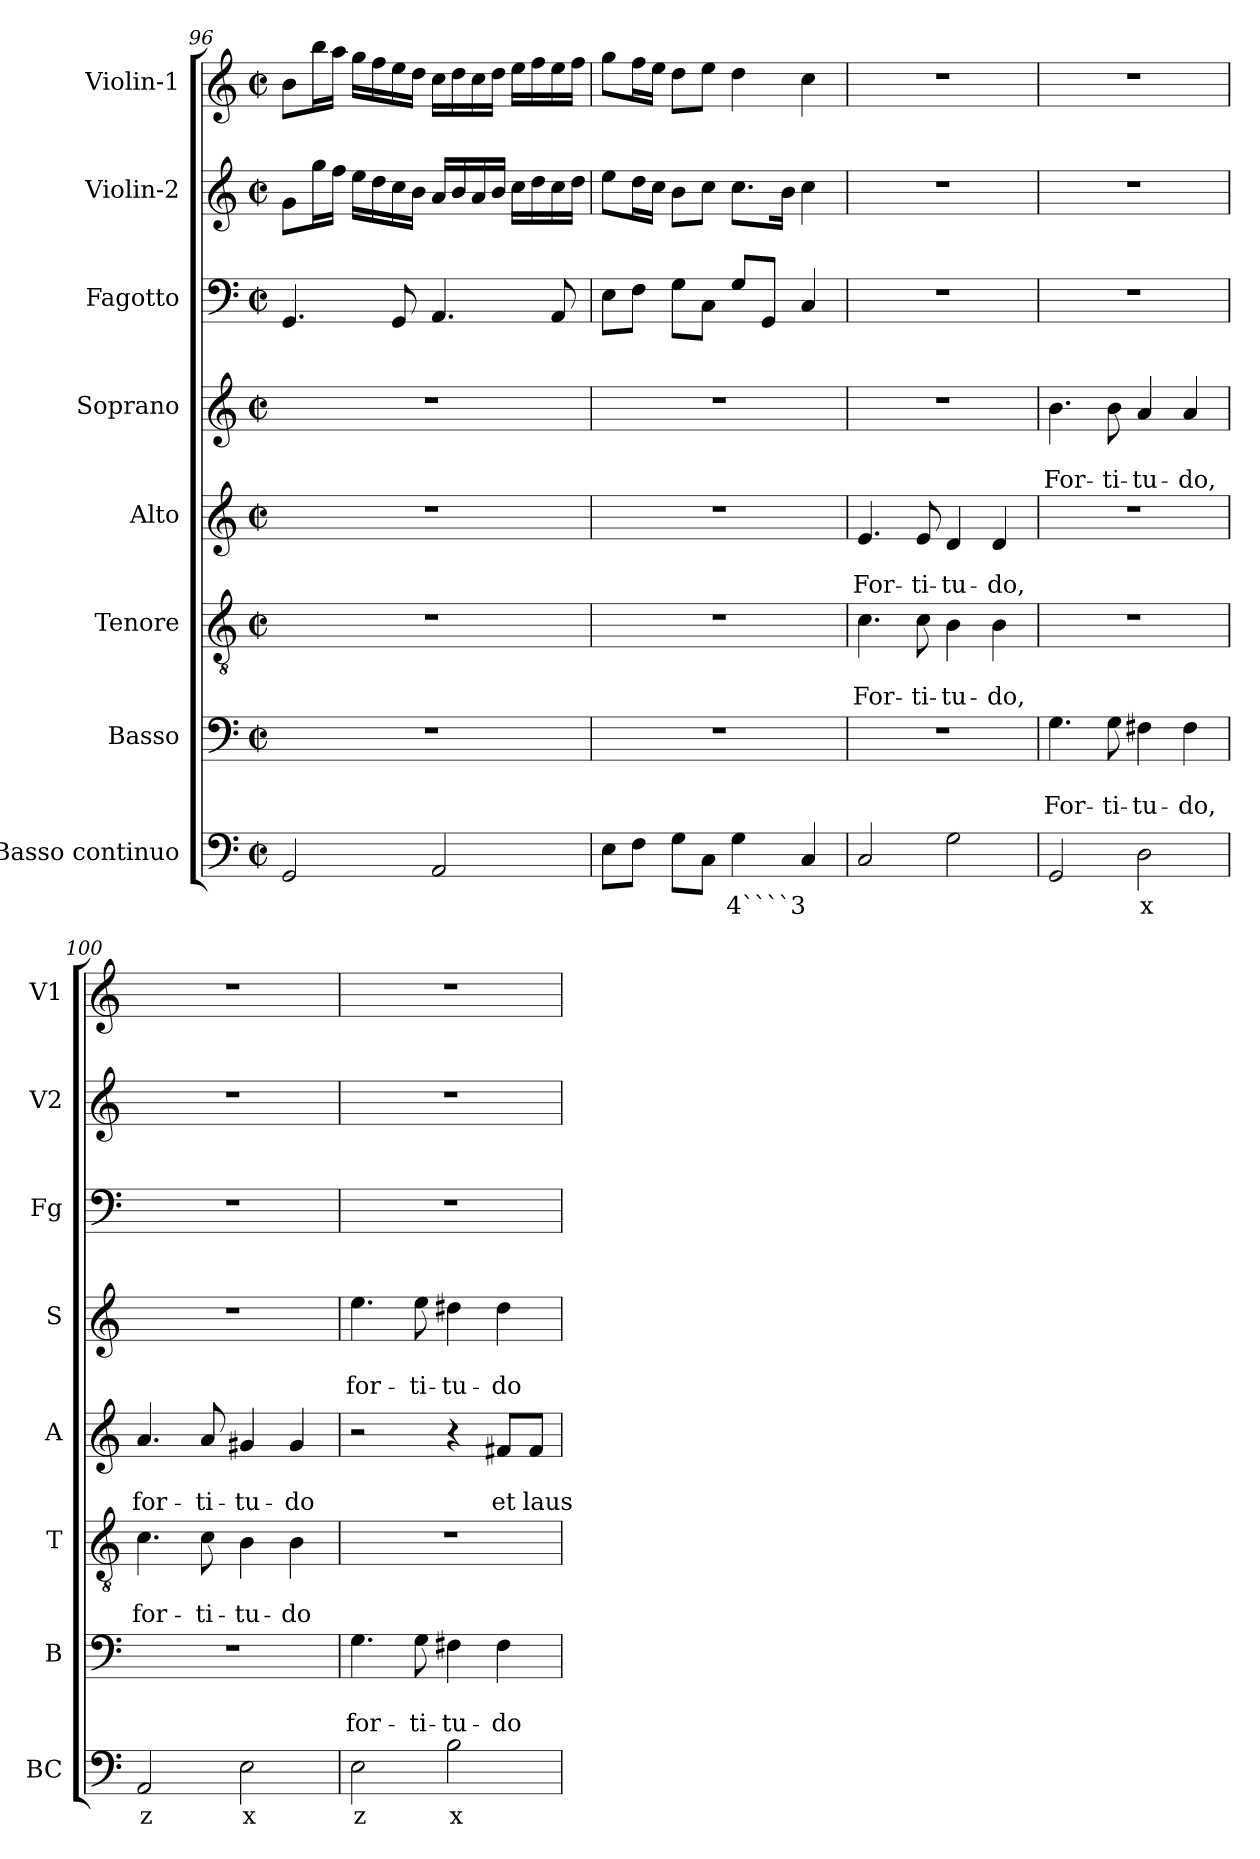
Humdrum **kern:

**kern	**text	**kern	**text	**text	**kern	**text	**text	**kern	**text	**text	**kern	**text	**text	**kern	**kern	**kern
*part8	*part8	*part7	*part7	*part7	*part6	*part6	*part6	*part5	*part5	*part5	*part4	*part4	*part4	*part3	*part2	*part1
*staff8	*staff8	*staff7	*staff7	*staff7	*staff6	*staff6	*staff6	*staff5	*staff5	*staff5	*staff4	*staff4	*staff4	*staff3	*staff2	*staff1
*I"Basso continuo	*	*I"Basso	*	*	*I"Tenore	*	*	*I"Alto	*	*	*I"Soprano	*	*	*I"Fagotto	*I"Violin-2	*I"Violin-1
*I'BC	*	*I'B	*	*	*I'T	*	*	*I'A	*	*	*I'S	*	*	*I'Fg	*I'V2	*I'V1
!!LO:LB:g=z
*clefF4	*	*clefF4	*	*	*clefGv2	*	*	*clefG2	*	*	*clefG2	*	*	*clefF4	*clefG2	*clefG2
*k[]	*	*k[]	*	*	*k[]	*	*	*k[]	*	*	*k[]	*	*	*k[]	*k[]	*k[]
*C:	*	*C:	*	*	*C:	*	*	*C:	*	*	*C:	*	*	*C:	*C:	*C:
*M2/2	*	*M2/2	*	*	*M2/2	*	*	*M2/2	*	*	*M2/2	*	*	*M2/2	*M2/2	*M2/2
*met(c|)	*	*met(c|)	*	*	*met(c|)	*	*	*met(c|)	*	*	*met(c|)	*	*	*met(c|)	*met(c|)	*met(c|)
=96	=96	=96	=96	=96	=96	=96	=96	=96	=96	=96	=96	=96	=96	=96	=96	=96
2GG/	.	1r	.	.	1r	.	.	1r	.	.	1r	.	.	4.GG/	8g\L	8b\L
.	.	.	.	.	.	.	.	.	.	.	.	.	.	.	16gg\L	16bb\L
.	.	.	.	.	.	.	.	.	.	.	.	.	.	.	16ff\JJ	16aa\JJ
.	.	.	.	.	.	.	.	.	.	.	.	.	.	.	16ee\LL	16gg\LL
.	.	.	.	.	.	.	.	.	.	.	.	.	.	.	16dd\	16ff\
.	.	.	.	.	.	.	.	.	.	.	.	.	.	8GG/	16cc\	16ee\
.	.	.	.	.	.	.	.	.	.	.	.	.	.	.	16b\JJ	16dd\JJ
2AA/	.	.	.	.	.	.	.	.	.	.	.	.	.	4.AA/	16a/LL	16cc\LL
.	.	.	.	.	.	.	.	.	.	.	.	.	.	.	16b/	16dd\
.	.	.	.	.	.	.	.	.	.	.	.	.	.	.	16a/	16cc\
.	.	.	.	.	.	.	.	.	.	.	.	.	.	.	16b/JJ	16dd\JJ
.	.	.	.	.	.	.	.	.	.	.	.	.	.	.	16cc\LL	16ee\LL
.	.	.	.	.	.	.	.	.	.	.	.	.	.	.	16dd\	16ff\
.	.	.	.	.	.	.	.	.	.	.	.	.	.	8AA/	16cc\	16ee\
.	.	.	.	.	.	.	.	.	.	.	.	.	.	.	16dd\JJ	16ff\JJ
=97	=97	=97	=97	=97	=97	=97	=97	=97	=97	=97	=97	=97	=97	=97	=97	=97
8E\L	.	1r	.	.	1r	.	.	1r	.	.	1r	.	.	8E\L	8ee\L	8gg\L
8F\J	.	.	.	.	.	.	.	.	.	.	.	.	.	8F\J	16dd\L	16ff\L
.	.	.	.	.	.	.	.	.	.	.	.	.	.	.	16cc\JJ	16ee\JJ
8G\L	.	.	.	.	.	.	.	.	.	.	.	.	.	8G\L	8b\L	8dd\L
8C\J	.	.	.	.	.	.	.	.	.	.	.	.	.	8C\J	8cc\J	8ee\J
!	!LO:LY:b	!	!	!	!	!	!	!	!	!	!	!	!	!	!	!
4G\	4````3	.	.	.	.	.	.	.	.	.	.	.	.	8G/L	8.cc\L	4dd\
.	.	.	.	.	.	.	.	.	.	.	.	.	.	8GG/J	.	.
.	.	.	.	.	.	.	.	.	.	.	.	.	.	.	16b\Jk	.
4C/	.	.	.	.	.	.	.	.	.	.	.	.	.	4C/	4cc\	4cc\
=98	=98	=98	=98	=98	=98	=98	=98	=98	=98	=98	=98	=98	=98	=98	=98	=98
!	!	!	!	!	!	!	!LO:LY:b	!	!	!LO:LY:b	!	!	!	!	!	!
2C/	.	1r	.	.	4.c\	.	For-	4.e/	.	For-	1r	.	.	1r	1r	1r
!	!	!	!	!	!	!	!LO:LY:b	!	!	!LO:LY:b	!	!	!	!	!	!
.	.	.	.	.	8c\	.	-ti-	8e/	.	-ti-	.	.	.	.	.	.
!	!	!	!	!	!	!	!LO:LY:b	!	!	!LO:LY:b	!	!	!	!	!	!
2G\	.	.	.	.	4B\	.	-tu-	4d/	.	-tu-	.	.	.	.	.	.
!	!	!	!	!	!	!	!LO:LY:b	!	!	!LO:LY:b	!	!	!	!	!	!
.	.	.	.	.	4B\	.	-do,	4d/	.	-do,	.	.	.	.	.	.
=99	=99	=99	=99	=99	=99	=99	=99	=99	=99	=99	=99	=99	=99	=99	=99	=99
!	!	!	!	!LO:LY:b	!	!	!	!	!	!	!	!	!LO:LY:b	!	!	!
2GG/	.	4.G\	.	For-	1r	.	.	1r	.	.	4.b\	.	For-	1r	1r	1r
!	!	!	!	!LO:LY:b	!	!	!	!	!	!	!	!	!LO:LY:b	!	!	!
.	.	8G\	.	-ti-	.	.	.	.	.	.	8b\	.	-ti-	.	.	.
!	!LO:LY:b	!	!	!LO:LY:b	!	!	!	!	!	!	!	!	!LO:LY:b	!	!	!
2D\	x	4F#X\	.	-tu-	.	.	.	.	.	.	4a/	.	-tu-	.	.	.
!	!	!	!	!LO:LY:b	!	!	!	!	!	!	!	!	!LO:LY:b	!	!	!
.	.	4F#\	.	-do,	.	.	.	.	.	.	4a/	.	-do,	.	.	.
=100	=100	=100	=100	=100	=100	=100	=100	=100	=100	=100	=100	=100	=100	=100	=100	=100
!	!LO:LY:b	!	!	!	!	!	!LO:LY:b	!	!	!LO:LY:b	!	!	!	!	!	!
2AA/	z	1r	.	.	4.c\	.	for-	4.a/	.	for-	1r	.	.	1r	1r	1r
!	!	!	!	!	!	!	!LO:LY:b	!	!	!LO:LY:b	!	!	!	!	!	!
.	.	.	.	.	8c\	.	-ti-	8a/	.	-ti-	.	.	.	.	.	.
!	!LO:LY:b	!	!	!	!	!	!LO:LY:b	!	!	!LO:LY:b	!	!	!	!	!	!
2E\	x	.	.	.	4B\	.	-tu-	4g#X/	.	-tu-	.	.	.	.	.	.
!	!	!	!	!	!	!	!LO:LY:b	!	!	!LO:LY:b	!	!	!	!	!	!
.	.	.	.	.	4B\	.	-do	4g#/	.	-do	.	.	.	.	.	.
!!LO:PB:g=z
=101	=101	=101	=101	=101	=101	=101	=101	=101	=101	=101	=101	=101	=101	=101	=101	=101
!	!LO:LY:b	!	!	!LO:LY:b	!	!	!	!	!	!	!	!	!LO:LY:b	!	!	!
2E\	z	4.G\	.	for-	1r	.	.	2r	.	.	4.ee\	.	for-	1r	1r	1r
!	!	!	!	!LO:LY:b	!	!	!	!	!	!	!	!	!LO:LY:b	!	!	!
.	.	8G\	.	-ti-	.	.	.	.	.	.	8ee\	.	-ti-	.	.	.
!	!LO:LY:b	!	!	!LO:LY:b	!	!	!	!	!	!	!	!	!LO:LY:b	!	!	!
2B\	x	4F#X\	.	-tu-	.	.	.	4r	.	.	4dd#X\	.	-tu-	.	.	.
!	!	!	!	!LO:LY:b	!	!	!	!	!	!LO:LY:b	!	!	!LO:LY:b	!	!	!
.	.	4F#\	.	-do	.	.	.	8f#X/L	.	et	4dd#\	.	-do	.	.	.
!	!	!	!	!	!	!	!	!	!	!LO:LY:b	!	!	!	!	!	!
.	.	.	.	.	.	.	.	8f#/J	.	laus	.	.	.	.	.	.
=	=	=	=	=	=	=	=	=	=	=	=	=	=	=	=	=
*-	*-	*-	*-	*-	*-	*-	*-	*-	*-	*-	*-	*-	*-	*-	*-	*-
